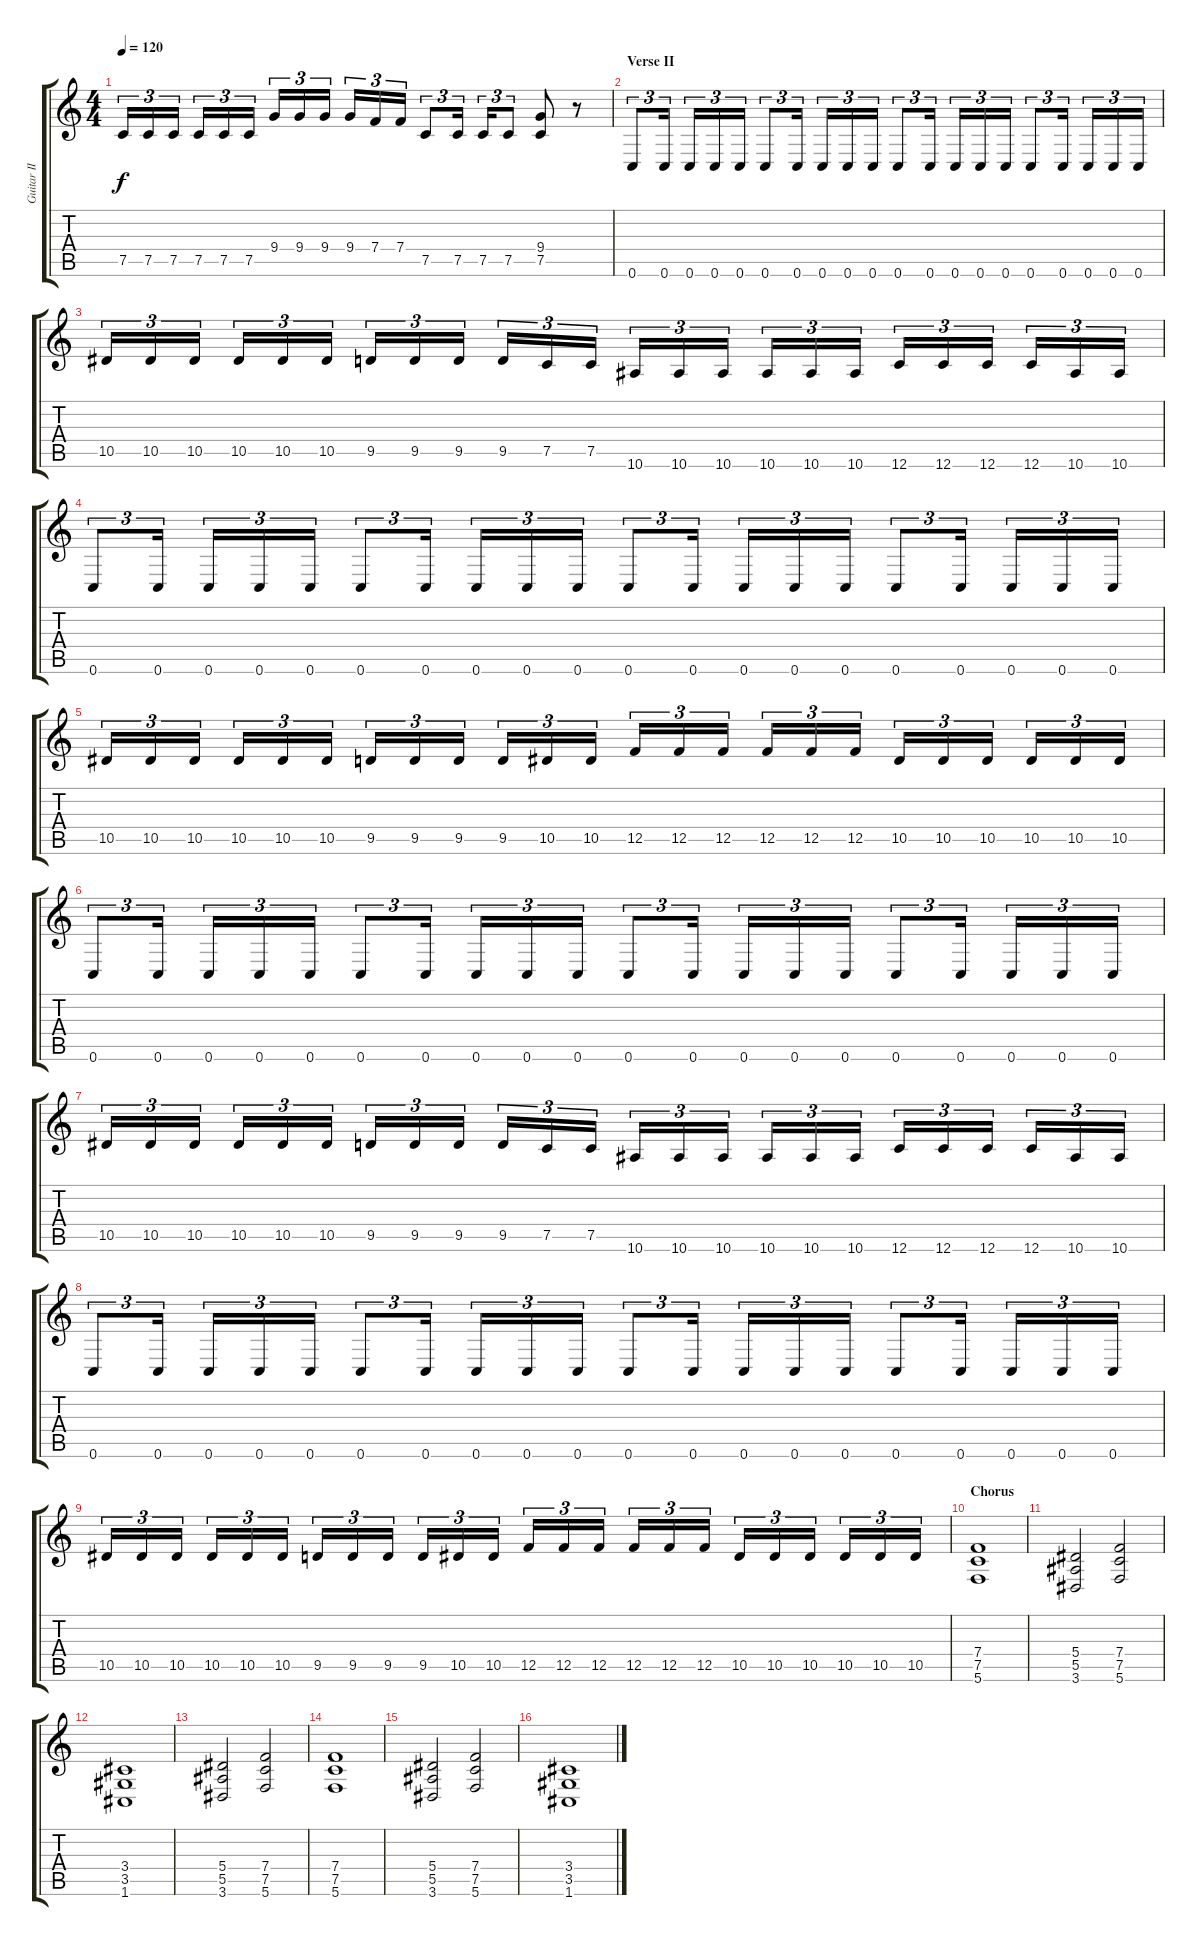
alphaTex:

\track ("Guitar II / Jack" "Guitar II ") {instrument distortionguitar}
\staff {score tabs}
\tuning (C4 G3 Eb3 Bb2 F2 C2) {hide}
\ts (4 4)
\tempo 120
\clef g2
\ks c
7.5.16{tu (3 2) dy f} 7.5.16{tu (3 2)} 7.5.16{tu (3 2)} 7.5.16{tu (3 2)} 7.5.16{tu (3 2)} 7.5.16{tu (3 2)} 9.4.16{tu (3 2)} 9.4.16{tu (3 2)} 9.4.16{tu (3 2)} 9.4.16{tu (3 2)} 7.4.16{tu (3 2)} 7.4.16{tu (3 2)} 7.5.8{tu (3 2)} 7.5.16{tu (3 2)} 7.5.16{tu (3 2)} 7.5.8{tu (3 2)} (9.4 7.5).8 r.8 |
\section ("" "Verse II")
0.6.8{tu (3 2)} 0.6.16{tu (3 2)} 0.6.16{tu (3 2)} 0.6.16{tu (3 2)} 0.6.16{tu (3 2)} 0.6.8{tu (3 2)} 0.6.16{tu (3 2)} 0.6.16{tu (3 2)} 0.6.16{tu (3 2)} 0.6.16{tu (3 2)} 0.6.8{tu (3 2)} 0.6.16{tu (3 2)} 0.6.16{tu (3 2)} 0.6.16{tu (3 2)} 0.6.16{tu (3 2)} 0.6.8{tu (3 2)} 0.6.16{tu (3 2)} 0.6.16{tu (3 2)} 0.6.16{tu (3 2)} 0.6.16{tu (3 2)} |
10.5.16{tu (3 2)} 10.5.16{tu (3 2)} 10.5.16{tu (3 2)} 10.5.16{tu (3 2)} 10.5.16{tu (3 2)} 10.5.16{tu (3 2)} 9.5.16{tu (3 2)} 9.5.16{tu (3 2)} 9.5.16{tu (3 2)} 9.5.16{tu (3 2)} 7.5.16{tu (3 2)} 7.5.16{tu (3 2)} 10.6.16{tu (3 2)} 10.6.16{tu (3 2)} 10.6.16{tu (3 2)} 10.6.16{tu (3 2)} 10.6.16{tu (3 2)} 10.6.16{tu (3 2)} 12.6.16{tu (3 2)} 12.6.16{tu (3 2)} 12.6.16{tu (3 2)} 12.6.16{tu (3 2)} 10.6.16{tu (3 2)} 10.6.16{tu (3 2)} |
0.6.8{tu (3 2)} 0.6.16{tu (3 2)} 0.6.16{tu (3 2)} 0.6.16{tu (3 2)} 0.6.16{tu (3 2)} 0.6.8{tu (3 2)} 0.6.16{tu (3 2)} 0.6.16{tu (3 2)} 0.6.16{tu (3 2)} 0.6.16{tu (3 2)} 0.6.8{tu (3 2)} 0.6.16{tu (3 2)} 0.6.16{tu (3 2)} 0.6.16{tu (3 2)} 0.6.16{tu (3 2)} 0.6.8{tu (3 2)} 0.6.16{tu (3 2)} 0.6.16{tu (3 2)} 0.6.16{tu (3 2)} 0.6.16{tu (3 2)} |
10.5.16{tu (3 2)} 10.5.16{tu (3 2)} 10.5.16{tu (3 2)} 10.5.16{tu (3 2)} 10.5.16{tu (3 2)} 10.5.16{tu (3 2)} 9.5.16{tu (3 2)} 9.5.16{tu (3 2)} 9.5.16{tu (3 2)} 9.5.16{tu (3 2)} 10.5.16{tu (3 2)} 10.5.16{tu (3 2)} 12.5.16{tu (3 2)} 12.5.16{tu (3 2)} 12.5.16{tu (3 2)} 12.5.16{tu (3 2)} 12.5.16{tu (3 2)} 12.5.16{tu (3 2)} 10.5.16{tu (3 2)} 10.5.16{tu (3 2)} 10.5.16{tu (3 2)} 10.5.16{tu (3 2)} 10.5.16{tu (3 2)} 10.5.16{tu (3 2)} |
0.6.8{tu (3 2)} 0.6.16{tu (3 2)} 0.6.16{tu (3 2)} 0.6.16{tu (3 2)} 0.6.16{tu (3 2)} 0.6.8{tu (3 2)} 0.6.16{tu (3 2)} 0.6.16{tu (3 2)} 0.6.16{tu (3 2)} 0.6.16{tu (3 2)} 0.6.8{tu (3 2)} 0.6.16{tu (3 2)} 0.6.16{tu (3 2)} 0.6.16{tu (3 2)} 0.6.16{tu (3 2)} 0.6.8{tu (3 2)} 0.6.16{tu (3 2)} 0.6.16{tu (3 2)} 0.6.16{tu (3 2)} 0.6.16{tu (3 2)} |
10.5.16{tu (3 2)} 10.5.16{tu (3 2)} 10.5.16{tu (3 2)} 10.5.16{tu (3 2)} 10.5.16{tu (3 2)} 10.5.16{tu (3 2)} 9.5.16{tu (3 2)} 9.5.16{tu (3 2)} 9.5.16{tu (3 2)} 9.5.16{tu (3 2)} 7.5.16{tu (3 2)} 7.5.16{tu (3 2)} 10.6.16{tu (3 2)} 10.6.16{tu (3 2)} 10.6.16{tu (3 2)} 10.6.16{tu (3 2)} 10.6.16{tu (3 2)} 10.6.16{tu (3 2)} 12.6.16{tu (3 2)} 12.6.16{tu (3 2)} 12.6.16{tu (3 2)} 12.6.16{tu (3 2)} 10.6.16{tu (3 2)} 10.6.16{tu (3 2)} |
0.6.8{tu (3 2)} 0.6.16{tu (3 2)} 0.6.16{tu (3 2)} 0.6.16{tu (3 2)} 0.6.16{tu (3 2)} 0.6.8{tu (3 2)} 0.6.16{tu (3 2)} 0.6.16{tu (3 2)} 0.6.16{tu (3 2)} 0.6.16{tu (3 2)} 0.6.8{tu (3 2)} 0.6.16{tu (3 2)} 0.6.16{tu (3 2)} 0.6.16{tu (3 2)} 0.6.16{tu (3 2)} 0.6.8{tu (3 2)} 0.6.16{tu (3 2)} 0.6.16{tu (3 2)} 0.6.16{tu (3 2)} 0.6.16{tu (3 2)} |
10.5.16{tu (3 2)} 10.5.16{tu (3 2)} 10.5.16{tu (3 2)} 10.5.16{tu (3 2)} 10.5.16{tu (3 2)} 10.5.16{tu (3 2)} 9.5.16{tu (3 2)} 9.5.16{tu (3 2)} 9.5.16{tu (3 2)} 9.5.16{tu (3 2)} 10.5.16{tu (3 2)} 10.5.16{tu (3 2)} 12.5.16{tu (3 2)} 12.5.16{tu (3 2)} 12.5.16{tu (3 2)} 12.5.16{tu (3 2)} 12.5.16{tu (3 2)} 12.5.16{tu (3 2)} 10.5.16{tu (3 2)} 10.5.16{tu (3 2)} 10.5.16{tu (3 2)} 10.5.16{tu (3 2)} 10.5.16{tu (3 2)} 10.5.16{tu (3 2)} |
\section ("" "Chorus")
(7.4 7.5 5.6).1 |
(5.4 5.5 3.6).2 (7.4 7.5 5.6).2 |
(3.4 3.5 1.6).1 |
(5.4 5.5 3.6).2 (7.4 7.5 5.6).2 |
(7.4 7.5 5.6).1 |
(5.4 5.5 3.6).2 (7.4 7.5 5.6).2 |
(3.4 3.5 1.6).1
